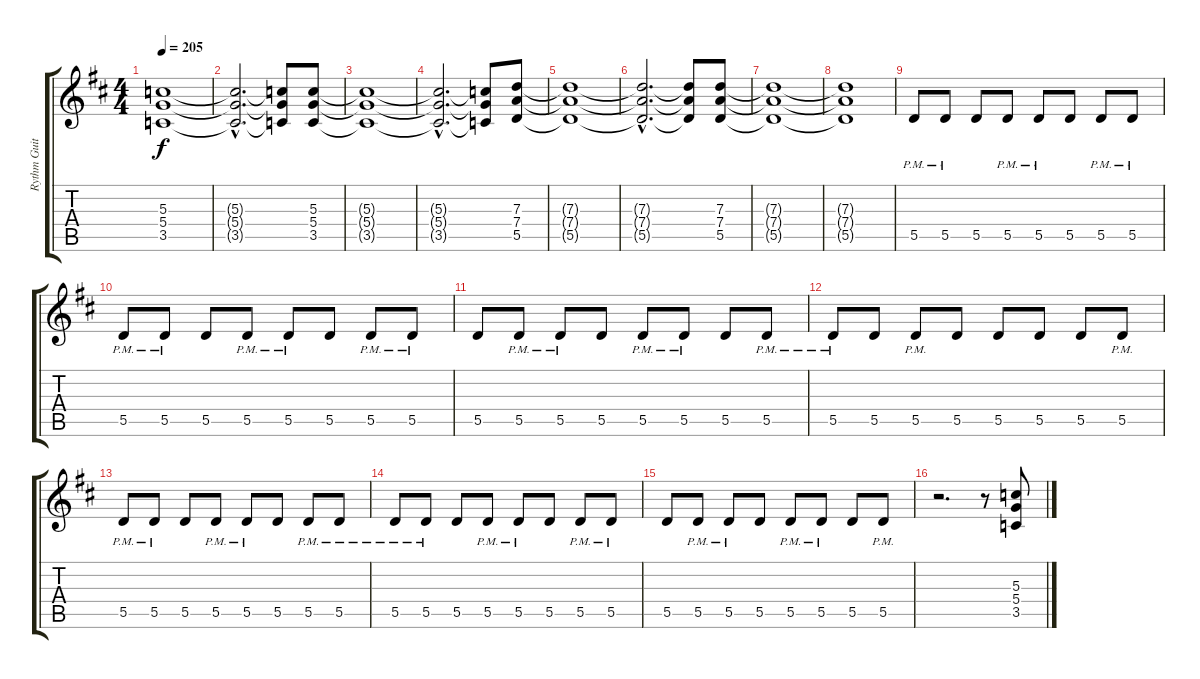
\track ("Rythm Guitar 3" "Rythm Guit") {instrument distortionguitar}
\staff {score tabs}
\tuning (E4 B3 G3 D3 A2 E2) {hide}
\ts (4 4)
\tempo 205
\clef g2
\ks d
(5.3{t} 5.4{t} 3.5{t}).1{dy f} |
(5.3{hac t} 5.4{hac t} 3.5{hac t}).2{d} (5.3{t} 5.4{t} 3.5{t}).8 (5.3 5.4 3.5).8 |
(5.3{t} 5.4{t} 3.5{t}).1 |
(5.3{hac t} 5.4{hac t} 3.5{hac t}).2{d} (5.3{t} 5.4{t} 3.5{t}).8 (7.3 7.4 5.5).8 |
(7.3{t} 7.4{t} 5.5{t}).1 |
(7.3{hac t} 7.4{hac t} 5.5{hac t}).2{d} (7.3{t} 7.4{t} 5.5{t}).8 (7.3 7.4 5.5).8 |
(7.3{t} 7.4{t} 5.5{t}).1 |
(7.3{t} 7.4{t} 5.5{t}).1 |
5.5{pm}.8 5.5{pm}.8 5.5.8 5.5{pm}.8 5.5{pm}.8 5.5.8 5.5{pm}.8 5.5{pm}.8 |
5.5{pm}.8 5.5{pm}.8 5.5.8 5.5{pm}.8 5.5{pm}.8 5.5.8 5.5{pm}.8 5.5{pm}.8 |
5.5.8 5.5{pm}.8 5.5{pm}.8 5.5.8 5.5{pm}.8 5.5{pm}.8 5.5.8 5.5{pm}.8 |
5.5{pm}.8 5.5.8 5.5{pm}.8 5.5.8 5.5.8 5.5.8 5.5.8 5.5{pm}.8 |
5.5{pm}.8 5.5{pm}.8 5.5.8 5.5{pm}.8 5.5{pm}.8 5.5.8 5.5{pm}.8 5.5{pm}.8 |
5.5{pm}.8 5.5{pm}.8 5.5.8 5.5{pm}.8 5.5{pm}.8 5.5.8 5.5{pm}.8 5.5{pm}.8 |
5.5.8 5.5{pm}.8 5.5{pm}.8 5.5.8 5.5{pm}.8 5.5{pm}.8 5.5.8 5.5{pm}.8 |
r.2{d} r.8 (5.3 5.4 3.5).8
